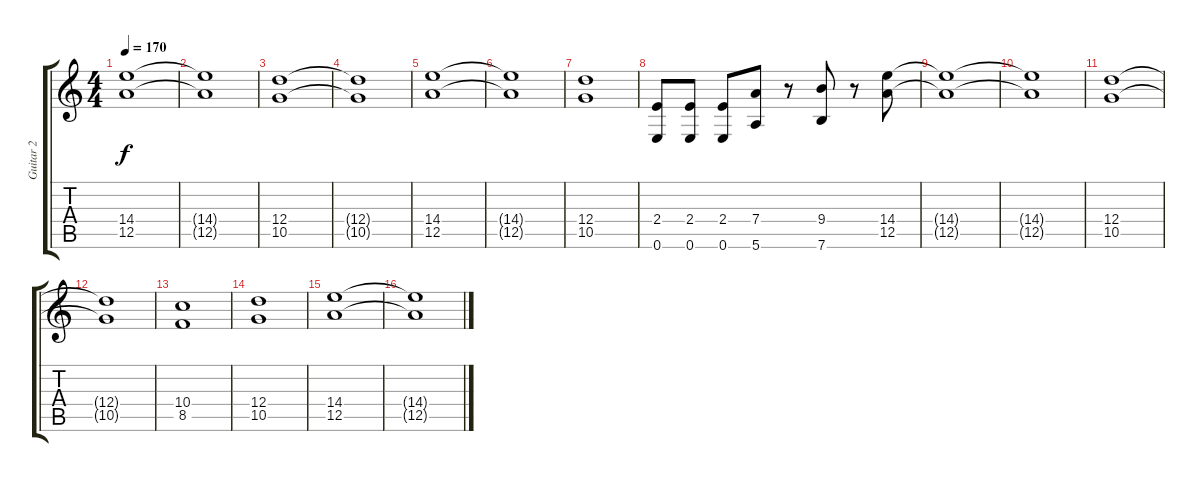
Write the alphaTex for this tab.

\track ("Guitar 2" "Guitar 2") {instrument distortionguitar}
\staff {score tabs}
\tuning (E4 B3 G3 D3 A2 E2) {hide}
\ts (4 4)
\tempo 170
\clef g2
\ks c
(14.4 12.5).1{dy f} |
(14.4{t} 12.5{t}).1 |
(12.4 10.5).1 |
(12.4{t} 10.5{t}).1 |
(14.4 12.5).1 |
(14.4{t} 12.5{t}).1 |
(12.4 10.5).1 |
(2.4 0.6).8 (2.4 0.6).8 (2.4 0.6).8 (7.4 5.6).8 r.8 (9.4 7.6).8 r.8 (14.4 12.5).8 |
(14.4{t} 12.5{t}).1 |
(14.4{t} 12.5{t}).1 |
(12.4 10.5).1 |
(12.4{t} 10.5{t}).1 |
(10.4 8.5).1 |
(12.4 10.5).1 |
(14.4 12.5).1 |
(14.4{t} 12.5{t}).1
